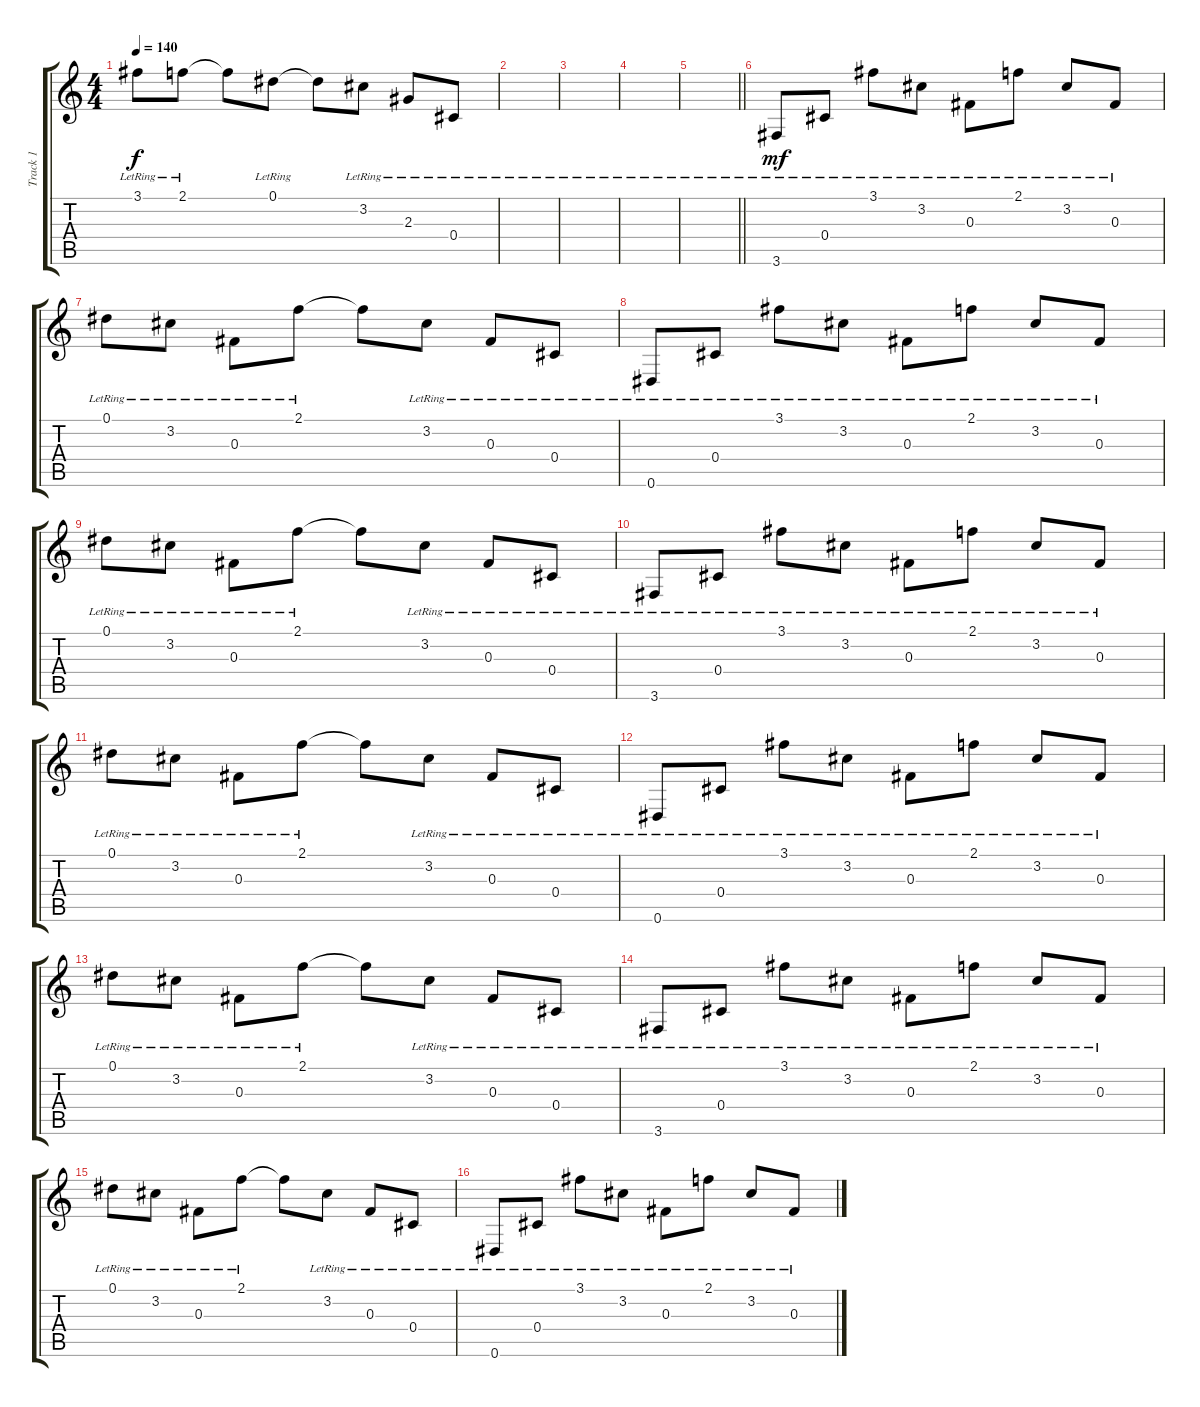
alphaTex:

\track ("Track 1" "Track 1") {instrument acousticguitarsteel}
\staff {score tabs}
\tuning (Eb4 Bb3 Gb3 Db3 Ab2 Eb2) {hide}
\ts (4 4)
\tempo 140
\clef g2
\ks c
3.1{lr}.8{dy f} 2.1{lr}.8 2.1{t}.8 0.1{lr}.8 0.1{t}.8 3.2{lr}.8 2.3{lr}.8 0.4{lr}.8 |
|
|
|
\barLineRight lightlight
|
3.6{lr}.8{dy mf} 0.4{lr}.8 3.1{lr}.8 3.2{lr}.8 0.3{lr}.8 2.1{lr}.8 3.2{lr}.8 0.3{lr}.8 |
0.1{lr}.8 3.2{lr}.8 0.3{lr}.8 2.1{lr}.8 2.1{t}.8 3.2{lr}.8 0.3{lr}.8 0.4{lr}.8 |
0.6{lr}.8 0.4{lr}.8 3.1{lr}.8 3.2{lr}.8 0.3{lr}.8 2.1{lr}.8 3.2{lr}.8 0.3{lr}.8 |
0.1{lr}.8 3.2{lr}.8 0.3{lr}.8 2.1{lr}.8 2.1{t}.8 3.2{lr}.8 0.3{lr}.8 0.4{lr}.8 |
3.6{lr}.8 0.4{lr}.8 3.1{lr}.8 3.2{lr}.8 0.3{lr}.8 2.1{lr}.8 3.2{lr}.8 0.3{lr}.8 |
0.1{lr}.8 3.2{lr}.8 0.3{lr}.8 2.1{lr}.8 2.1{t}.8 3.2{lr}.8 0.3{lr}.8 0.4{lr}.8 |
0.6{lr}.8 0.4{lr}.8 3.1{lr}.8 3.2{lr}.8 0.3{lr}.8 2.1{lr}.8 3.2{lr}.8 0.3{lr}.8 |
0.1{lr}.8 3.2{lr}.8 0.3{lr}.8 2.1{lr}.8 2.1{t}.8 3.2{lr}.8 0.3{lr}.8 0.4{lr}.8 |
3.6{lr}.8 0.4{lr}.8 3.1{lr}.8 3.2{lr}.8 0.3{lr}.8 2.1{lr}.8 3.2{lr}.8 0.3{lr}.8 |
0.1{lr}.8 3.2{lr}.8 0.3{lr}.8 2.1{lr}.8 2.1{t}.8 3.2{lr}.8 0.3{lr}.8 0.4{lr}.8 |
0.6{lr}.8 0.4{lr}.8 3.1{lr}.8 3.2{lr}.8 0.3{lr}.8 2.1{lr}.8 3.2{lr}.8 0.3{lr}.8
